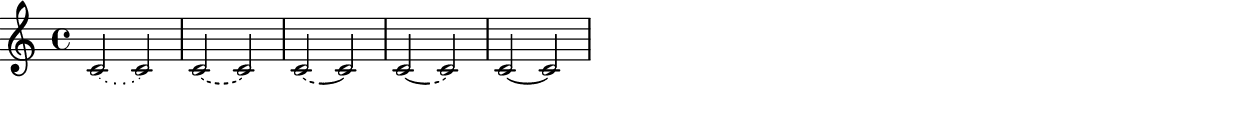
%% Generated by lilypond-book.py
%% Options: [exampleindent=10.16\mm,fragment,indent=0\mm,line-width=160\mm,quote,relative=1]
\include "lilypond-book-preamble.ly"


% ****************************************************************
% Start cut-&-pastable-section
% ****************************************************************



\paper {
  indent = 0\mm
  line-width = 160\mm
  % offset the left padding, also add 1mm as lilypond creates cropped
  % images with a little space on the right
  line-width = #(- line-width (* mm  3.000000) (* mm 1))
  line-width = 160\mm - 2.0 * 10.16\mm
  % offset the left padding, also add 1mm as lilypond creates cropped
  % images with a little space on the right
  line-width = #(- line-width (* mm  3.000000) (* mm 1))
}

\layout {
  
}



\relative c'
{


% ****************************************************************
% ly snippet contents follows:
% ****************************************************************
\sourcefileline 519
\tieDotted
c2~ c
\tieDashed
c2~ c
\tieHalfDashed
c2~ c
\tieHalfSolid
c2~ c
\tieSolid
c2~ c



% ****************************************************************
% end ly snippet
% ****************************************************************
}
